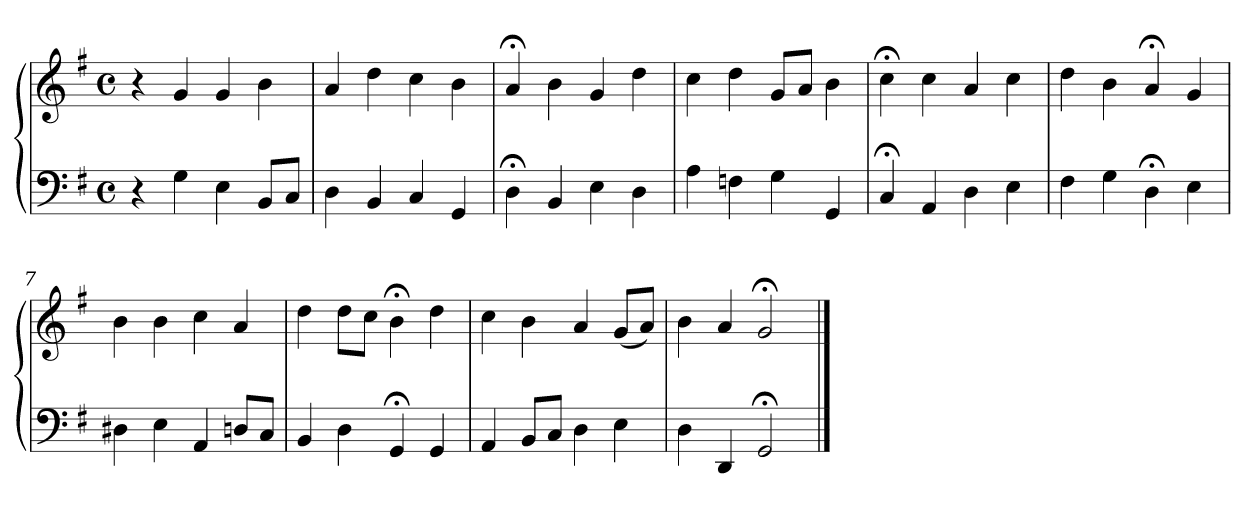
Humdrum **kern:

**kern	**kern
*part1	*part1
*staff2	*staff1
*clefF4	*clefG2
*k[f#]	*k[f#]
*M4/4	*M4/4
*met(c)	*met(c)
=1	=1
4r	4r
4G	4g
4E	4g
8BBL	4b
8CJ	.
=2	=2
4D	4a
4BB	4dd
4C	4cc
4GG	4b
=3	=3
4D;<	4a;<
4BB	4b
4E	4g
4D	4dd
=4	=4
4A	4cc
4Fn	4dd
4G	8gL
.	8aJ
4GG	4b
=5	=5
4C;<	4cc;<
4AA	4cc
4D	4a
4E	4cc
=6	=6
4F#	4dd
4G	4b
4D;<	4a;<
4E	4g
!!LO:LB:g=z
=7	=7
4D#X	4b
4E	4b
4AA	4cc
8DnL	4a
8CJ	.
=8	=8
4BB	4dd
4D	8ddL
.	8ccJ
4GG;<	4b;<
4GG	4dd
=9	=9
4AA	4cc
8BBL	4b
8CJ	.
4D	4a
4E	(8gL
.	8aJ)
=10	=10
4D	4b
4DD	4a
2GG;<	2g;<
==	==
*-	*-
